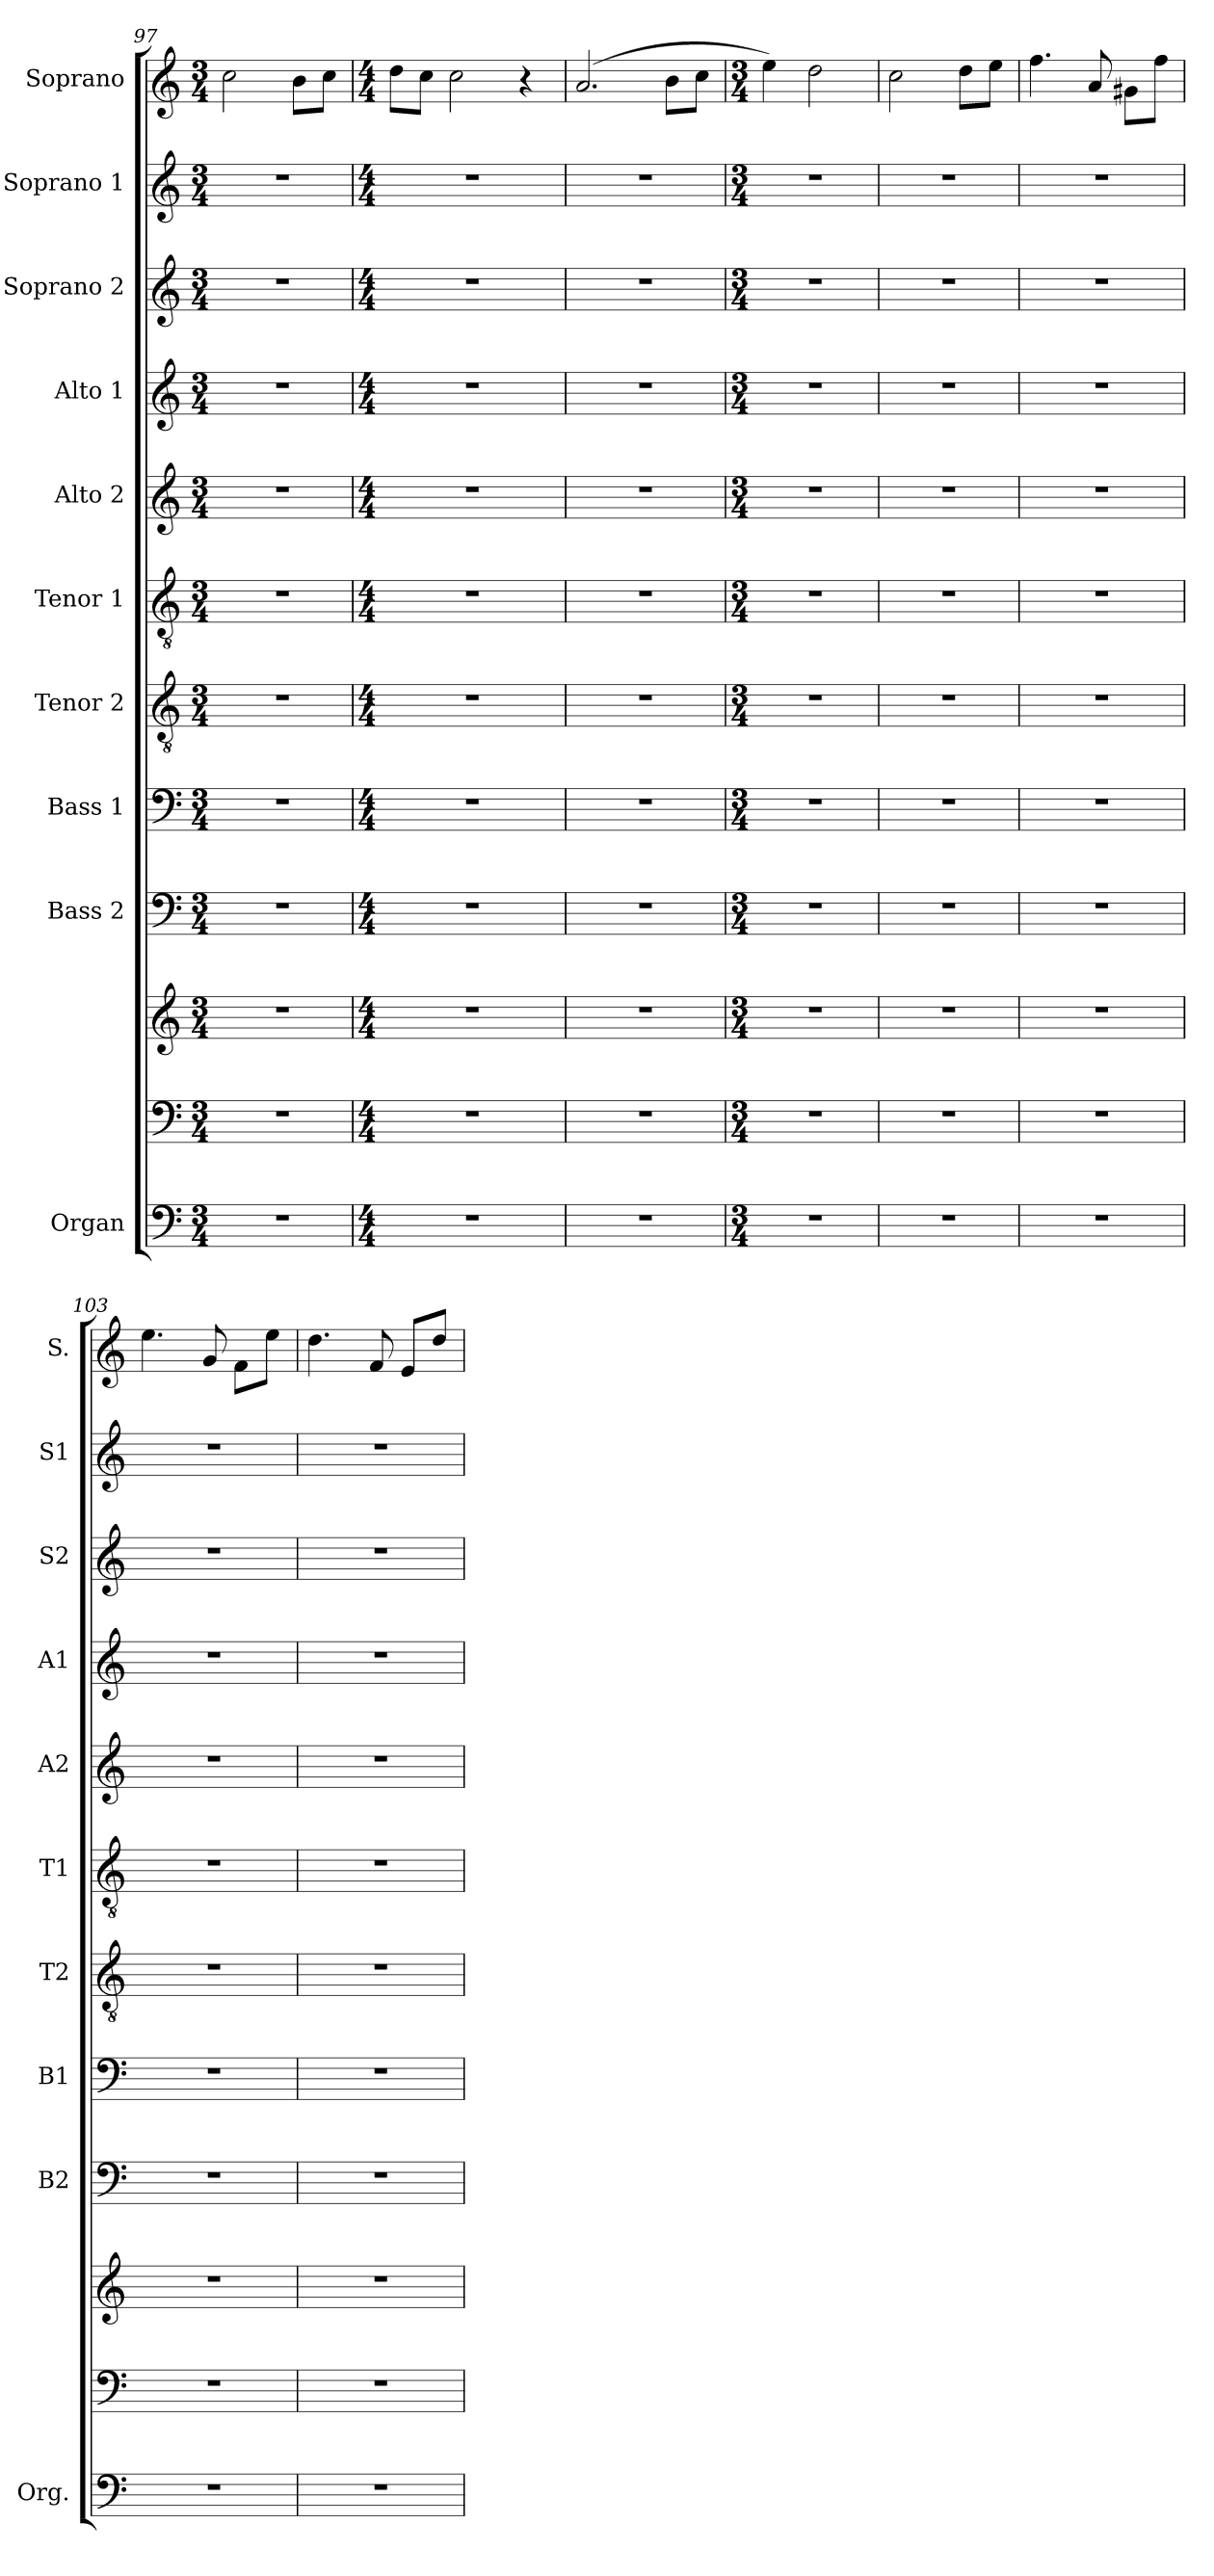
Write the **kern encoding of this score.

**kern	**kern	**kern	**kern	**kern	**kern	**kern	**kern	**kern	**kern	**kern	**kern
*part10	*part10	*part10	*part9	*part8	*part7	*part6	*part5	*part4	*part3	*part2	*part1
*staff12	*staff11	*staff10	*staff9	*staff8	*staff7	*staff6	*staff5	*staff4	*staff3	*staff2	*staff1
*I"Organ	*	*	*I"Bass 2	*I"Bass 1	*I"Tenor 2	*I"Tenor 1	*I"Alto 2	*I"Alto 1	*I"Soprano 2	*I"Soprano 1	*I"Soprano
*I'Org.	*	*	*I'B2	*I'B1	*I'T2	*I'T1	*I'A2	*I'A1	*I'S2	*I'S1	*I'S.
*clefF4	*clefF4	*clefG2	*clefF4	*clefF4	*clefGv2	*clefGv2	*clefG2	*clefG2	*clefG2	*clefG2	*clefG2
*k[]	*k[]	*k[]	*k[]	*k[]	*k[]	*k[]	*k[]	*k[]	*k[]	*k[]	*k[]
*M3/4	*M3/4	*M3/4	*M3/4	*M3/4	*M3/4	*M3/4	*M3/4	*M3/4	*M3/4	*M3/4	*M3/4
=97	=97	=97	=97	=97	=97	=97	=97	=97	=97	=97	=97
2.r	2.r	2.r	2.r	2.r	2.r	2.r	2.r	2.r	2.r	2.r	2cc\
.	.	.	.	.	.	.	.	.	.	.	8b\L
.	.	.	.	.	.	.	.	.	.	.	8cc\J
=98	=98	=98	=98	=98	=98	=98	=98	=98	=98	=98	=98
*M4/4	*M4/4	*M4/4	*M4/4	*M4/4	*M4/4	*M4/4	*M4/4	*M4/4	*M4/4	*M4/4	*M4/4
1r	1r	1r	1r	1r	1r	1r	1r	1r	1r	1r	8dd\L
.	.	.	.	.	.	.	.	.	.	.	8cc\J
.	.	.	.	.	.	.	.	.	.	.	2cc\
.	.	.	.	.	.	.	.	.	.	.	4r
=99	=99	=99	=99	=99	=99	=99	=99	=99	=99	=99	=99
1r	1r	1r	1r	1r	1r	1r	1r	1r	1r	1r	(>2.a/
.	.	.	.	.	.	.	.	.	.	.	8b\L
.	.	.	.	.	.	.	.	.	.	.	8cc\J
=100	=100	=100	=100	=100	=100	=100	=100	=100	=100	=100	=100
*M3/4	*M3/4	*M3/4	*M3/4	*M3/4	*M3/4	*M3/4	*M3/4	*M3/4	*M3/4	*M3/4	*M3/4
2.r	2.r	2.r	2.r	2.r	2.r	2.r	2.r	2.r	2.r	2.r	4ee\)
.	.	.	.	.	.	.	.	.	.	.	2dd\
=101	=101	=101	=101	=101	=101	=101	=101	=101	=101	=101	=101
2.r	2.r	2.r	2.r	2.r	2.r	2.r	2.r	2.r	2.r	2.r	2cc\
.	.	.	.	.	.	.	.	.	.	.	8dd\L
.	.	.	.	.	.	.	.	.	.	.	8ee\J
=102	=102	=102	=102	=102	=102	=102	=102	=102	=102	=102	=102
2.r	2.r	2.r	2.r	2.r	2.r	2.r	2.r	2.r	2.r	2.r	4.ff\
.	.	.	.	.	.	.	.	.	.	.	8a/
.	.	.	.	.	.	.	.	.	.	.	8g#X\L
.	.	.	.	.	.	.	.	.	.	.	8ff\J
=103	=103	=103	=103	=103	=103	=103	=103	=103	=103	=103	=103
2.r	2.r	2.r	2.r	2.r	2.r	2.r	2.r	2.r	2.r	2.r	4.ee\
.	.	.	.	.	.	.	.	.	.	.	8g/
.	.	.	.	.	.	.	.	.	.	.	8f\L
.	.	.	.	.	.	.	.	.	.	.	8ee\J
=104	=104	=104	=104	=104	=104	=104	=104	=104	=104	=104	=104
2.r	2.r	2.r	2.r	2.r	2.r	2.r	2.r	2.r	2.r	2.r	4.dd\
.	.	.	.	.	.	.	.	.	.	.	8f/
.	.	.	.	.	.	.	.	.	.	.	8e/L
.	.	.	.	.	.	.	.	.	.	.	8dd/J
=	=	=	=	=	=	=	=	=	=	=	=
*-	*-	*-	*-	*-	*-	*-	*-	*-	*-	*-	*-
